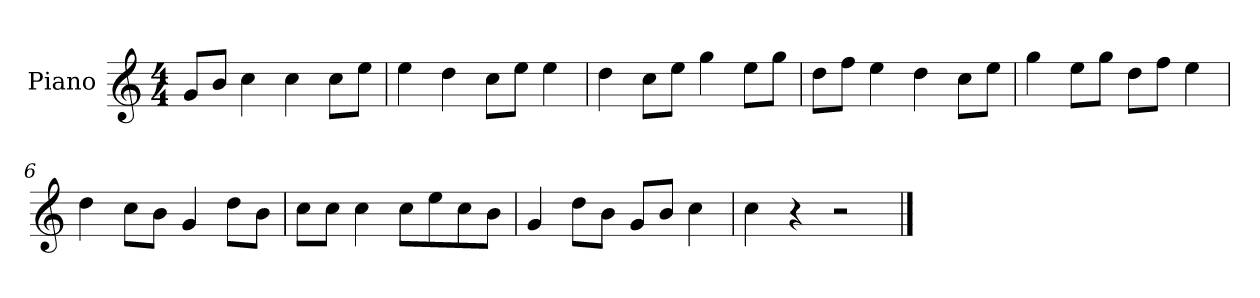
**kern
*part1
*staff1
*I"Piano
*I'P-no
*clefG2
*k[]
*M4/4
*MM90
=1
8g/L
8b/J
4cc\
4cc\
8cc\L
8ee\J
=2
4ee\
4dd\
8cc\L
8ee\J
4ee\
=3
4dd\
8cc\L
8ee\J
4gg\
8ee\L
8gg\J
=4
8dd\L
8ff\J
4ee\
4dd\
8cc\L
8ee\J
=5
4gg\
8ee\L
8gg\J
8dd\L
8ff\J
4ee\
=6
4dd\
8cc\L
8b\J
4g/
8dd\L
8b\J
!!LO:LB:g=z
=7
8cc\L
8cc\J
4cc\
8cc\L
8ee\
8cc\
8b\J
=8
4g/
8dd\L
8b\J
8g/L
8b/J
4cc\
=9
4cc\
4r
2r
==
*-
